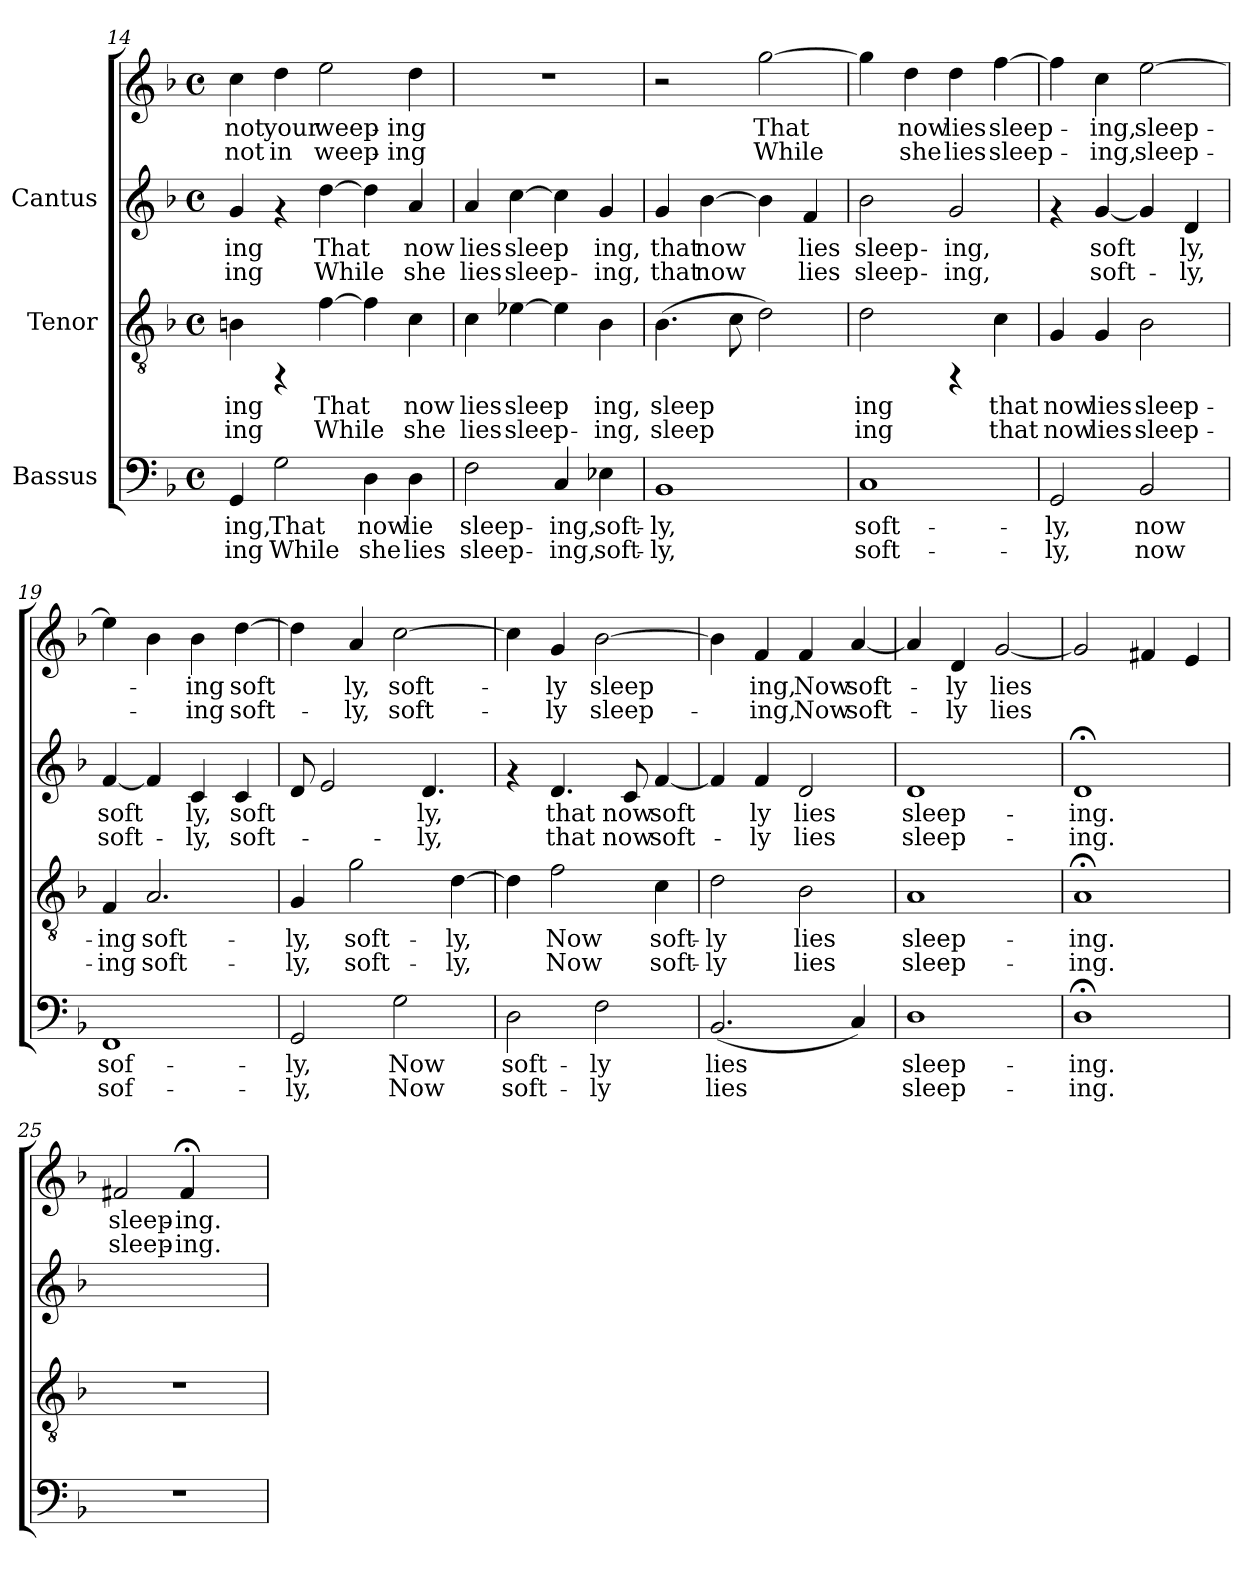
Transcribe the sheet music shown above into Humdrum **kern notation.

**kern	**text	**text	**kern	**text	**text	**kern	**text	**text	**kern	**text	**text
*part3	*part3	*part3	*part2	*part2	*part2	*part1	*part1	*part1	*part1	*part1	*part1
*staff4	*staff4	*staff4	*staff3	*staff3	*staff3	*staff2	*staff2	*staff2	*staff1	*staff1	*staff1
*I"Bassus	*	*	*I"Tenor	*	*	*I"Cantus	*	*	*	*	*
*clefF4	*	*	*clefGv2	*	*	*clefG2	*	*	*clefG2	*	*
*k[b-]	*	*	*k[b-]	*	*	*k[b-]	*	*	*k[b-]	*	*
*F:	*	*	*F:	*	*	*F:	*	*	*F:	*	*
*M4/4	*	*	*M4/4	*	*	*M4/4	*	*	*M4/4	*	*
*met(c)	*	*	*met(c)	*	*	*met(c)	*	*	*met(c)	*	*
=14	=14	=14	=14	=14	=14	=14	=14	=14	=14	=14	=14
!	!LO:LY:b:cj	!LO:LY:b:cj	!	!LO:LY:b:cj	!LO:LY:b:cj	!	!LO:LY:b:cj	!LO:LY:b:cj	!	!LO:LY:b:cj	!LO:LY:b:cj
4GG/	-ing,	ing	4Bn\	-ing	ing	4g/	ing	ing	4cc\	-not	not
!	!LO:LY:b:cj	!LO:LY:b:cj	!	!	!	!	!	!	!	!LO:LY:b:cj	!LO:LY:b:cj
2G\	That	While	4rFF	.	.	4rf	.	.	4dd\	your	in
!	!	!	!	!LO:LY:b:cj	!LO:LY:b:cj	!	!LO:LY:b:cj	!LO:LY:b:cj	!	!LO:LY:b:cj	!LO:LY:b:cj
.	.	.	[>4f\	That	While	[>4dd\	That	While	2ee\	weep-	-weep-
!	!LO:LY:b:cj	!LO:LY:b:cj	!	!LO:LY:b:cj	!LO:LY:b:cj	!	!LO:LY:b:cj	!LO:LY:b:cj	!	!	!
4D\	now	she	4f\]	.	.	4dd\]	.	.	.	.	.
!	!LO:LY:b:cj	!LO:LY:b:cj	!	!LO:LY:b:cj	!LO:LY:b:cj	!	!LO:LY:b:cj	!LO:LY:b:cj	!	!LO:LY:b:cj	!LO:LY:b:cj
4D\	lie	lies	4c\	now	she	4a/	now	she	4dd\	-ing	ing
!!LO:LB:g=z
=15	=15	=15	=15	=15	=15	=15	=15	=15	=15	=15	=15
!	!LO:LY:b:cj	!LO:LY:b:cj	!	!LO:LY:b:cj	!LO:LY:b:cj	!	!LO:LY:b:cj	!LO:LY:b:cj	!	!	!
2F\	sleep-	-sleep-	4c\	lies	lies	4a/	lies	lies	1r	.	.
!	!	!	!	!LO:LY:b:cj	!LO:LY:b:cj	!	!LO:LY:b:cj	!LO:LY:b:cj	!	!	!
.	.	.	[>4e-X\	sleep-	-sleep-	[>4cc\	sleep-	-sleep-	.	.	.
!	!LO:LY:b:cj	!LO:LY:b:cj	!	!LO:LY:b:cj	!LO:LY:b:cj	!	!LO:LY:b:cj	!LO:LY:b:cj	!	!	!
4C/	-ing,	ing,	4e-\]	-	.	4cc\]	-	.	.	.	.
!	!LO:LY:b:cj	!LO:LY:b:cj	!	!LO:LY:b:cj	!LO:LY:b:cj	!	!LO:LY:b:cj	!LO:LY:b:cj	!	!	!
4E-X\	soft-	-soft-	4B-\	ing,	ing,	4g/	ing,	ing,	.	.	.
=16	=16	=16	=16	=16	=16	=16	=16	=16	=16	=16	=16
!	!LO:LY:b:cj	!LO:LY:b:cj	!	!LO:LY:b:cj	!LO:LY:b:cj	!	!LO:LY:b:cj	!LO:LY:b:cj	!	!	!
1BB-	-ly,	ly,	(>4.B-\	sleep-	-sleep-	4g/	that	that	2r	.	.
!	!	!	!	!	!	!	!LO:LY:b:cj	!LO:LY:b:cj	!	!	!
.	.	.	.	.	.	[>4b-\	now	now	.	.	.
!	!	!	!	!LO:LY:b:cj	!LO:LY:b:cj	!	!	!	!	!	!
.	.	.	8c\	--	--	.	.	.	.	.	.
!	!	!	!	!LO:LY:b:cj	!LO:LY:b:cj	!	!LO:LY:b:cj	!LO:LY:b:cj	!	!LO:LY:b:cj	!LO:LY:b:cj
.	.	.	2d\)	--	--	4b-\]	.	.	[>2gg\	That	While
!	!	!	!	!	!	!	!LO:LY:b:cj	!LO:LY:b:cj	!	!	!
.	.	.	.	.	.	4f/	lies	lies	.	.	.
=17	=17	=17	=17	=17	=17	=17	=17	=17	=17	=17	=17
!	!LO:LY:b:cj	!LO:LY:b:cj	!	!LO:LY:b:cj	!LO:LY:b:cj	!	!LO:LY:b:cj	!LO:LY:b:cj	!	!LO:LY:b:cj	!LO:LY:b:cj
1C	soft-	-soft-	2d\	-ing	ing	2b-\	-sleep-	-sleep-	4gg\]	.	.
!	!	!	!	!	!	!	!	!	!	!LO:LY:b:cj	!LO:LY:b:cj
.	.	.	.	.	.	.	.	.	4dd\	now	she
!	!	!	!	!	!	!	!LO:LY:b:cj	!LO:LY:b:cj	!	!LO:LY:b:cj	!LO:LY:b:cj
.	.	.	4rFF	.	.	2g/	-ing,	ing,	4dd\	lies	lies
!	!	!	!	!LO:LY:b:cj	!LO:LY:b:cj	!	!	!	!	!LO:LY:b:cj	!LO:LY:b:cj
.	.	.	4c\	that	that	.	.	.	[>4ff\	sleep-	-sleep-
=18	=18	=18	=18	=18	=18	=18	=18	=18	=18	=18	=18
!	!LO:LY:b:cj	!LO:LY:b:cj	!	!LO:LY:b:cj	!LO:LY:b:cj	!	!	!	!	!LO:LY:b:cj	!LO:LY:b:cj
2GG/	-ly,	ly,	4G/	now	now	4rf	.	.	4ff\]	.	.
!	!	!	!	!LO:LY:b:cj	!LO:LY:b:cj	!	!LO:LY:b:cj	!LO:LY:b:cj	!	!LO:LY:b:cj	!LO:LY:b:cj
.	.	.	4G/	lies	lies	[<4g/	-soft-	-soft-	4cc\	ing,	ing,
!	!LO:LY:b:cj	!LO:LY:b:cj	!	!LO:LY:b:cj	!LO:LY:b:cj	!	!LO:LY:b:cj	!LO:LY:b:cj	!	!LO:LY:b:cj	!LO:LY:b:cj
2BB-/	now	now	2B-\	sleep-	-sleep-	4g/]	-	.	[>2ee\	sleep-	-sleep-
!	!	!	!	!	!	!	!LO:LY:b:cj	!LO:LY:b:cj	!	!	!
.	.	.	.	.	.	4d/	ly,	ly,	.	.	.
=19	=19	=19	=19	=19	=19	=19	=19	=19	=19	=19	=19
!	!LO:LY:b:cj	!LO:LY:b:cj	!	!LO:LY:b:cj	!LO:LY:b:cj	!	!LO:LY:b:cj	!LO:LY:b:cj	!	!LO:LY:b:cj	!LO:LY:b:cj
1FF	sof-	-sof-	4F/	-ing	ing	[<4f/	-soft-	-soft-	4ee\]	.	.
!	!	!	!	!LO:LY:b:cj	!LO:LY:b:cj	!	!LO:LY:b:cj	!LO:LY:b:cj	!	!LO:LY:b:cj	!LO:LY:b:cj
.	.	.	2.A/	soft-	-soft-	4f/]	-	.	4b-\	.	.
!	!	!	!	!	!	!	!LO:LY:b:cj	!LO:LY:b:cj	!	!LO:LY:b:cj	!LO:LY:b:cj
.	.	.	.	.	.	4c/	ly,	ly,	4b-\	ing	ing
!	!	!	!	!	!	!	!LO:LY:b:cj	!LO:LY:b:cj	!	!LO:LY:b:cj	!LO:LY:b:cj
.	.	.	.	.	.	4c/	soft-	-soft-	[>4dd\	soft-	-soft-
!!LO:LB:g=z
=20	=20	=20	=20	=20	=20	=20	=20	=20	=20	=20	=20
!	!LO:LY:b:cj	!LO:LY:b:cj	!	!LO:LY:b:cj	!LO:LY:b:cj	!	!LO:LY:b:cj	!LO:LY:b:cj	!	!LO:LY:b:cj	!LO:LY:b:cj
2GG/	-ly,	ly,	4G/	-ly,	ly,	8d/	-	.	4dd\]	-	.
!	!	!	!	!	!	!	!LO:LY:b:cj	!LO:LY:b:cj	!	!	!
.	.	.	.	.	.	2e/	.	.	.	.	.
!	!	!	!	!LO:LY:b:cj	!LO:LY:b:cj	!	!	!	!	!LO:LY:b:cj	!LO:LY:b:cj
.	.	.	2g\	soft-	-soft-	.	.	.	4a/	ly,	ly,
!	!LO:LY:b:cj	!LO:LY:b:cj	!	!	!	!	!	!	!	!LO:LY:b:cj	!LO:LY:b:cj
2G\	Now	Now	.	.	.	.	.	.	[>2cc\	soft-	-soft-
!	!	!	!	!	!	!	!LO:LY:b:cj	!LO:LY:b:cj	!	!	!
.	.	.	.	.	.	4.d/	ly,	ly,	.	.	.
!	!	!	!	!LO:LY:b:cj	!LO:LY:b:cj	!	!	!	!	!	!
.	.	.	[>4d\	-ly,	ly,	.	.	.	.	.	.
=21	=21	=21	=21	=21	=21	=21	=21	=21	=21	=21	=21
!	!LO:LY:b:cj	!LO:LY:b:cj	!	!LO:LY:b:cj	!LO:LY:b:cj	!	!	!	!	!LO:LY:b:cj	!LO:LY:b:cj
2D\	soft-	-soft-	4d\]	.	.	4rf	.	.	4cc\]	.	.
!	!	!	!	!LO:LY:b:cj	!LO:LY:b:cj	!	!LO:LY:b:cj	!LO:LY:b:cj	!	!LO:LY:b:cj	!LO:LY:b:cj
.	.	.	2f\	Now	Now	4.d/	-that	that	4g/	ly	ly
!	!LO:LY:b:cj	!LO:LY:b:cj	!	!	!	!	!	!	!	!LO:LY:b:cj	!LO:LY:b:cj
2F\	-ly	ly	.	.	.	.	.	.	[>2b-\	sleep-	-sleep-
!	!	!	!	!	!	!	!LO:LY:b:cj	!LO:LY:b:cj	!	!	!
.	.	.	.	.	.	8c/	now	now	.	.	.
!	!	!	!	!LO:LY:b:cj	!LO:LY:b:cj	!	!LO:LY:b:cj	!LO:LY:b:cj	!	!	!
.	.	.	4c\	soft-	-soft-	[<4f/	soft-	-soft-	.	.	.
=22	=22	=22	=22	=22	=22	=22	=22	=22	=22	=22	=22
!	!LO:LY:b:cj	!LO:LY:b:cj	!	!LO:LY:b:cj	!LO:LY:b:cj	!	!LO:LY:b:cj	!LO:LY:b:cj	!	!LO:LY:b:cj	!LO:LY:b:cj
(<2.BB-/	lies	lies	2d\	-ly	ly	4f/]	-	.	4b-\]	-	.
!	!	!	!	!	!	!	!LO:LY:b:cj	!LO:LY:b:cj	!	!LO:LY:b:cj	!LO:LY:b:cj
.	.	.	.	.	.	4f/	ly	ly	4f/	ing,	ing,
!	!	!	!	!LO:LY:b:cj	!LO:LY:b:cj	!	!LO:LY:b:cj	!LO:LY:b:cj	!	!LO:LY:b:cj	!LO:LY:b:cj
.	.	.	2B-\	lies	lies	2d/	lies	lies	4f/	Now	Now
!	!LO:LY:b:cj	!LO:LY:b:cj	!	!	!	!	!	!	!	!LO:LY:b:cj	!LO:LY:b:cj
4C/)	.	.	.	.	.	.	.	.	[<4a/	soft-	-soft-
=23	=23	=23	=23	=23	=23	=23	=23	=23	=23	=23	=23
!	!LO:LY:b:cj	!LO:LY:b:cj	!	!LO:LY:b:cj	!LO:LY:b:cj	!	!LO:LY:b:cj	!LO:LY:b:cj	!	!LO:LY:b:cj	!LO:LY:b:cj
1D	sleep-	-sleep-	1A	sleep-	-sleep-	1d	sleep-	-sleep-	4a/]	.	.
!	!	!	!	!	!	!	!	!	!	!LO:LY:b:cj	!LO:LY:b:cj
.	.	.	.	.	.	.	.	.	4d/	ly	ly
!	!	!	!	!	!	!	!	!	!	!LO:LY:b:cj	!LO:LY:b:cj
.	.	.	.	.	.	.	.	.	[<2g/	lies	lies
=24	=24	=24	=24	=24	=24	=24	=24	=24	=24	=24	=24
!	!LO:LY:b:cj	!LO:LY:b:cj	!	!LO:LY:b:cj	!LO:LY:b:cj	!	!LO:LY:b:cj	!LO:LY:b:cj	!	!	!
1D;<	-ing.	ing.	1A;<	-ing.	ing.	1d;<	-ing.	ing.	2g/]	.	.
.	.	.	.	.	.	.	.	.	4f#X/	.	.
.	.	.	.	.	.	.	.	.	4e/	.	.
!!LO:PB:g=z
=25	=25	=25	=25	=25	=25	=25	=25	=25	=25	=25	=25
!	!	!	!	!	!	!	!	!	!	!LO:LY:b:cj	!LO:LY:b:cj
1r	.	.	1r	.	.	1ryy	.	.	2f#X/	sleep-	-sleep-
!	!	!	!	!	!	!	!	!	!	!LO:LY:b:cj	!LO:LY:b:cj
.	.	.	.	.	.	.	.	.	4f#;</	-ing.	ing.
.	.	.	.	.	.	.	.	.	4ryy	.	.
=	=	=	=	=	=	=	=	=	=	=	=
*-	*-	*-	*-	*-	*-	*-	*-	*-	*-	*-	*-
